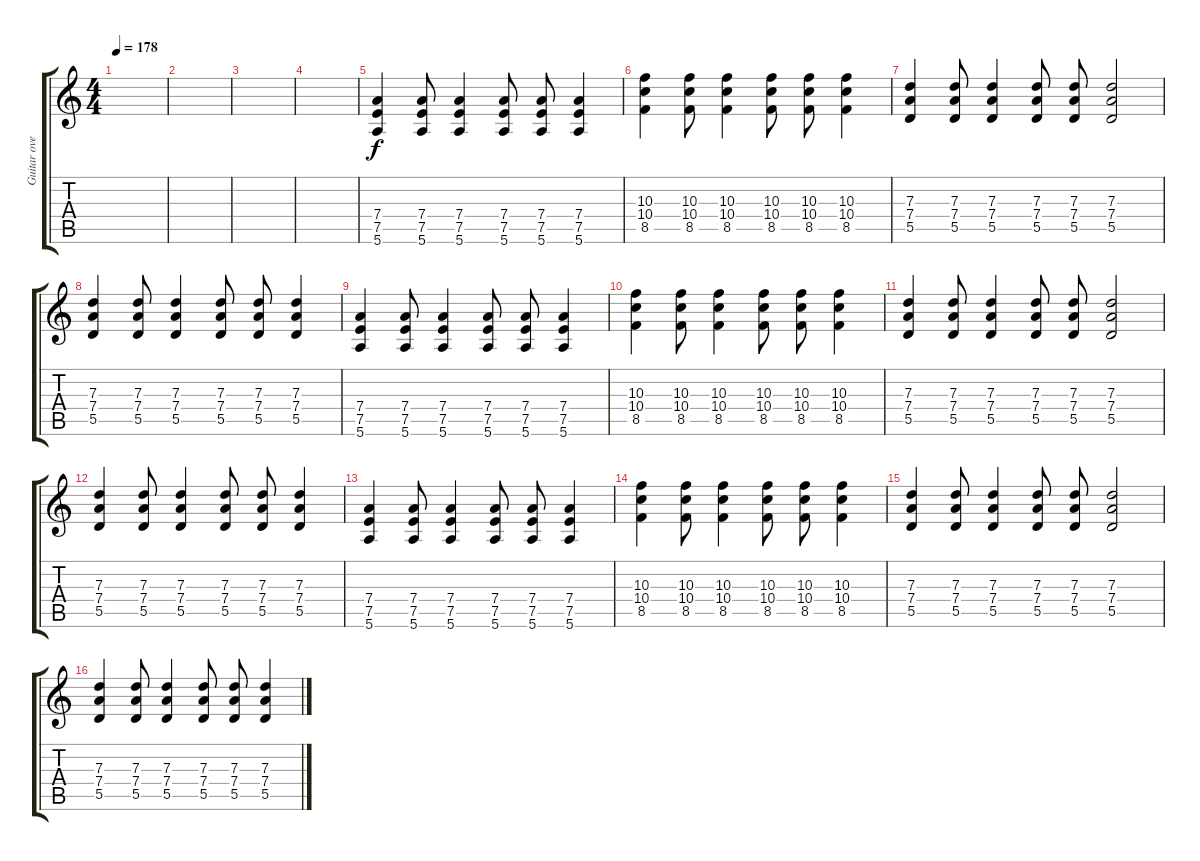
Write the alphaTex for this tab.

\track ("Guitar overdrive" "Guitar ove") {instrument overdrivenguitar}
\staff {score tabs}
\tuning (E4 B3 G3 D3 A2 E2) {hide}
\ts (4 4)
\tempo 178
\clef g2
\ks c
|
|
|
|
(7.4 7.5 5.6).4 (7.4 7.5 5.6).8 (7.4 7.5 5.6).4 (7.4 7.5 5.6).8 (7.4 7.5 5.6).8 (7.4 7.5 5.6).4 |
(10.3 10.4 8.5).4 (10.3 10.4 8.5).8 (10.3 10.4 8.5).4 (10.3 10.4 8.5).8 (10.3 10.4 8.5).8 (10.3 10.4 8.5).4 |
(7.3 7.4 5.5).4 (7.3 7.4 5.5).8 (7.3 7.4 5.5).4 (7.3 7.4 5.5).8 (7.3 7.4 5.5).8 (7.3 7.4 5.5).2 |
(7.3 7.4 5.5).4 (7.3 7.4 5.5).8 (7.3 7.4 5.5).4 (7.3 7.4 5.5).8 (7.3 7.4 5.5).8 (7.3 7.4 5.5).4 |
(7.4 7.5 5.6).4 (7.4 7.5 5.6).8 (7.4 7.5 5.6).4 (7.4 7.5 5.6).8 (7.4 7.5 5.6).8 (7.4 7.5 5.6).4 |
(10.3 10.4 8.5).4 (10.3 10.4 8.5).8 (10.3 10.4 8.5).4 (10.3 10.4 8.5).8 (10.3 10.4 8.5).8 (10.3 10.4 8.5).4 |
(7.3 7.4 5.5).4 (7.3 7.4 5.5).8 (7.3 7.4 5.5).4 (7.3 7.4 5.5).8 (7.3 7.4 5.5).8 (7.3 7.4 5.5).2 |
(7.3 7.4 5.5).4 (7.3 7.4 5.5).8 (7.3 7.4 5.5).4 (7.3 7.4 5.5).8 (7.3 7.4 5.5).8 (7.3 7.4 5.5).4 |
(7.4 7.5 5.6).4 (7.4 7.5 5.6).8 (7.4 7.5 5.6).4 (7.4 7.5 5.6).8 (7.4 7.5 5.6).8 (7.4 7.5 5.6).4 |
(10.3 10.4 8.5).4 (10.3 10.4 8.5).8 (10.3 10.4 8.5).4 (10.3 10.4 8.5).8 (10.3 10.4 8.5).8 (10.3 10.4 8.5).4 |
(7.3 7.4 5.5).4 (7.3 7.4 5.5).8 (7.3 7.4 5.5).4 (7.3 7.4 5.5).8 (7.3 7.4 5.5).8 (7.3 7.4 5.5).2 |
(7.3 7.4 5.5).4 (7.3 7.4 5.5).8 (7.3 7.4 5.5).4 (7.3 7.4 5.5).8 (7.3 7.4 5.5).8 (7.3 7.4 5.5).4
